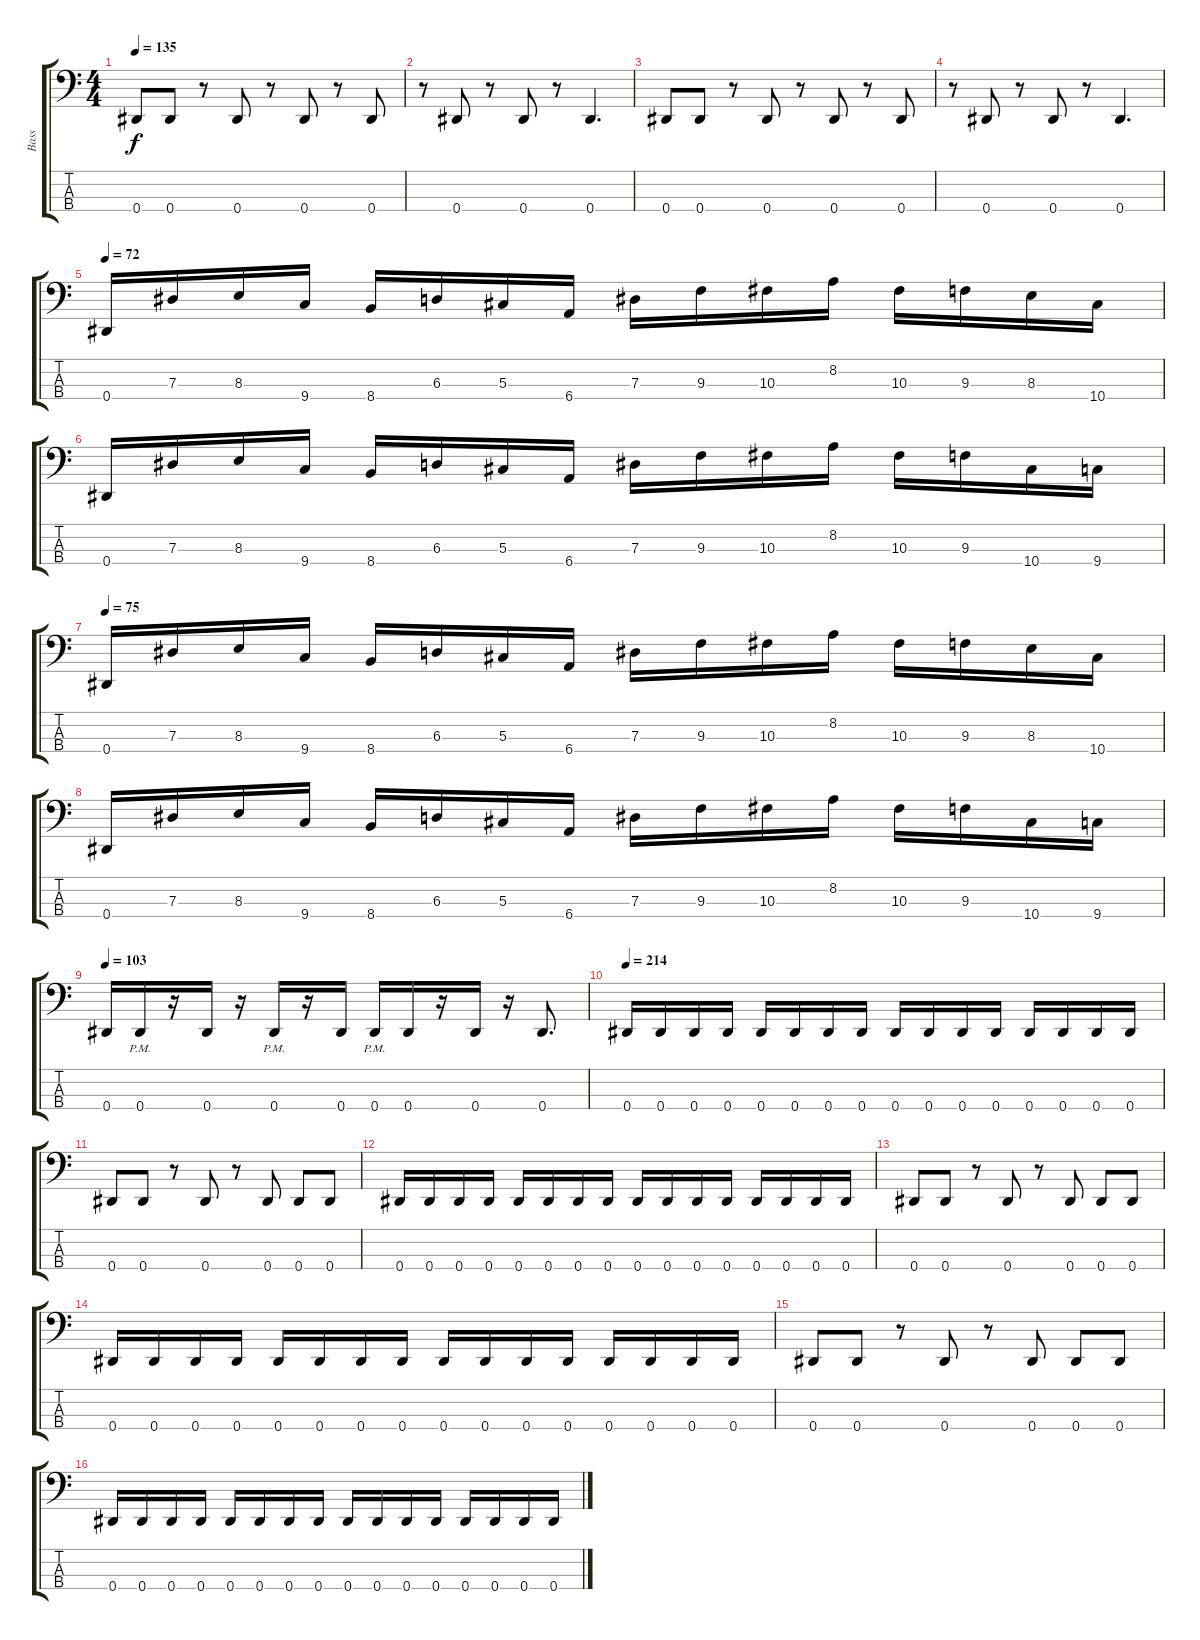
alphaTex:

\track ("Bass" "Bass") {instrument electricbasspick}
\staff {score tabs}
\tuning (Gb2 Db2 Ab1 Eb1) {hide}
\ts (4 4)
\tempo 135
\clef f4
\ks c
0.4.8{dy f} 0.4.8 r.8 0.4.8 r.8 0.4.8 r.8 0.4.8 |
r.8 0.4.8 r.8 0.4.8 r.8 0.4.4{d} |
0.4.8 0.4.8 r.8 0.4.8 r.8 0.4.8 r.8 0.4.8 |
r.8 0.4.8 r.8 0.4.8 r.8 0.4.4{d} |
\tempo 72
0.4.16 7.3.16 8.3.16 9.4.16 8.4.16 6.3.16 5.3.16 6.4.16 7.3.16 9.3.16 10.3.16 8.2.16 10.3.16 9.3.16 8.3.16 10.4.16 |
0.4.16 7.3.16 8.3.16 9.4.16 8.4.16 6.3.16 5.3.16 6.4.16 7.3.16 9.3.16 10.3.16 8.2.16 10.3.16 9.3.16 10.4.16 9.4.16 |
\tempo 75
0.4.16 7.3.16 8.3.16 9.4.16 8.4.16 6.3.16 5.3.16 6.4.16 7.3.16 9.3.16 10.3.16 8.2.16 10.3.16 9.3.16 8.3.16 10.4.16 |
0.4.16 7.3.16 8.3.16 9.4.16 8.4.16 6.3.16 5.3.16 6.4.16 7.3.16 9.3.16 10.3.16 8.2.16 10.3.16 9.3.16 10.4.16 9.4.16 |
\tempo 103
0.4.16 0.4{pm}.16 r.16 0.4.16 r.16 0.4{pm}.16 r.16 0.4.16 0.4{pm}.16 0.4.16 r.16 0.4.16 r.16 0.4.8{d} |
\tempo 214
0.4.16 0.4.16 0.4.16 0.4.16 0.4.16 0.4.16 0.4.16 0.4.16 0.4.16 0.4.16 0.4.16 0.4.16 0.4.16 0.4.16 0.4.16 0.4.16 |
0.4.8 0.4.8 r.8 0.4.8 r.8 0.4.8 0.4.8 0.4.8 |
0.4.16 0.4.16 0.4.16 0.4.16 0.4.16 0.4.16 0.4.16 0.4.16 0.4.16 0.4.16 0.4.16 0.4.16 0.4.16 0.4.16 0.4.16 0.4.16 |
0.4.8 0.4.8 r.8 0.4.8 r.8 0.4.8 0.4.8 0.4.8 |
0.4.16 0.4.16 0.4.16 0.4.16 0.4.16 0.4.16 0.4.16 0.4.16 0.4.16 0.4.16 0.4.16 0.4.16 0.4.16 0.4.16 0.4.16 0.4.16 |
0.4.8 0.4.8 r.8 0.4.8 r.8 0.4.8 0.4.8 0.4.8 |
0.4.16 0.4.16 0.4.16 0.4.16 0.4.16 0.4.16 0.4.16 0.4.16 0.4.16 0.4.16 0.4.16 0.4.16 0.4.16 0.4.16 0.4.16 0.4.16
